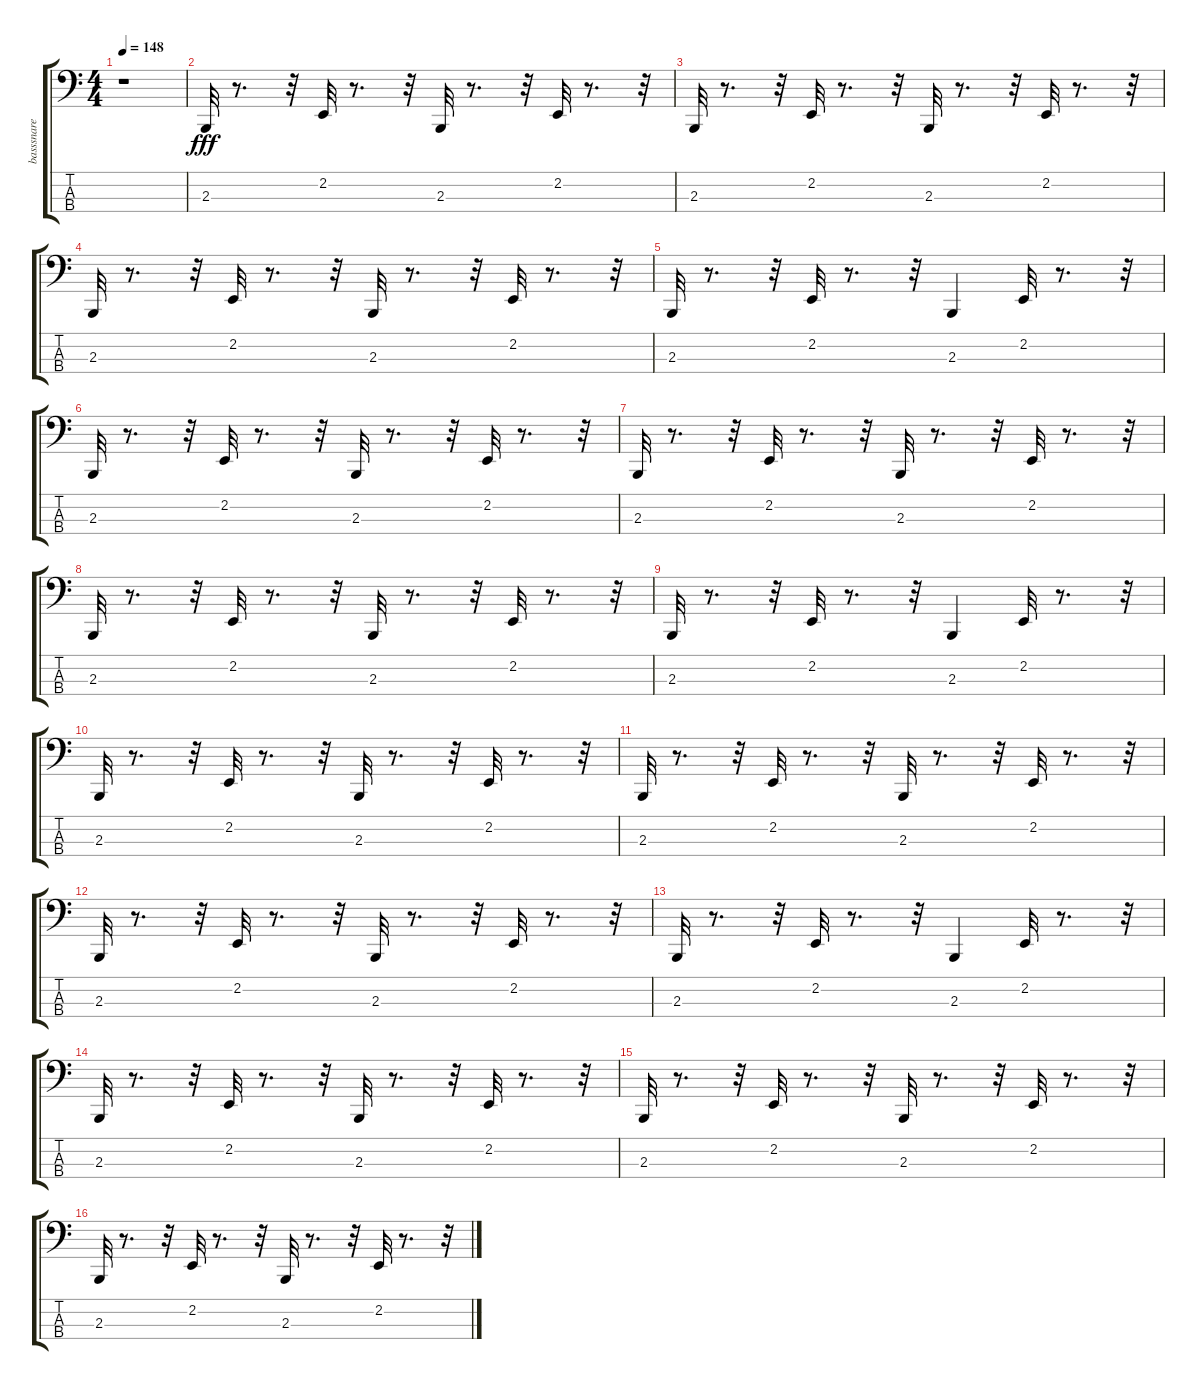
\track ("basssnare" "basssnare") {instrument acousticgrandpiano}
\staff {score tabs}
\tuning (G2 D2 A1 E1) {hide}
\ts (4 4)
\tempo 148
\clef f4
\ks c
r.1{dy fff} |
2.3.32 r.8{d} r.32 2.2.32 r.8{d} r.32 2.3.32 r.8{d} r.32 2.2.32 r.8{d} r.32 |
2.3.32 r.8{d} r.32 2.2.32 r.8{d} r.32 2.3.32 r.8{d} r.32 2.2.32 r.8{d} r.32 |
2.3.32 r.8{d} r.32 2.2.32 r.8{d} r.32 2.3.32 r.8{d} r.32 2.2.32 r.8{d} r.32 |
2.3.32 r.8{d} r.32 2.2.32 r.8{d} r.32 2.3.4 2.2.32 r.8{d} r.32 |
2.3.32 r.8{d} r.32 2.2.32 r.8{d} r.32 2.3.32 r.8{d} r.32 2.2.32 r.8{d} r.32 |
2.3.32 r.8{d} r.32 2.2.32 r.8{d} r.32 2.3.32 r.8{d} r.32 2.2.32 r.8{d} r.32 |
2.3.32 r.8{d} r.32 2.2.32 r.8{d} r.32 2.3.32 r.8{d} r.32 2.2.32 r.8{d} r.32 |
2.3.32 r.8{d} r.32 2.2.32 r.8{d} r.32 2.3.4 2.2.32 r.8{d} r.32 |
2.3.32 r.8{d} r.32 2.2.32 r.8{d} r.32 2.3.32 r.8{d} r.32 2.2.32 r.8{d} r.32 |
2.3.32 r.8{d} r.32 2.2.32 r.8{d} r.32 2.3.32 r.8{d} r.32 2.2.32 r.8{d} r.32 |
2.3.32 r.8{d} r.32 2.2.32 r.8{d} r.32 2.3.32 r.8{d} r.32 2.2.32 r.8{d} r.32 |
2.3.32 r.8{d} r.32 2.2.32 r.8{d} r.32 2.3.4 2.2.32 r.8{d} r.32 |
2.3.32 r.8{d} r.32 2.2.32 r.8{d} r.32 2.3.32 r.8{d} r.32 2.2.32 r.8{d} r.32 |
2.3.32 r.8{d} r.32 2.2.32 r.8{d} r.32 2.3.32 r.8{d} r.32 2.2.32 r.8{d} r.32 |
2.3.32 r.8{d} r.32 2.2.32 r.8{d} r.32 2.3.32 r.8{d} r.32 2.2.32 r.8{d} r.32
